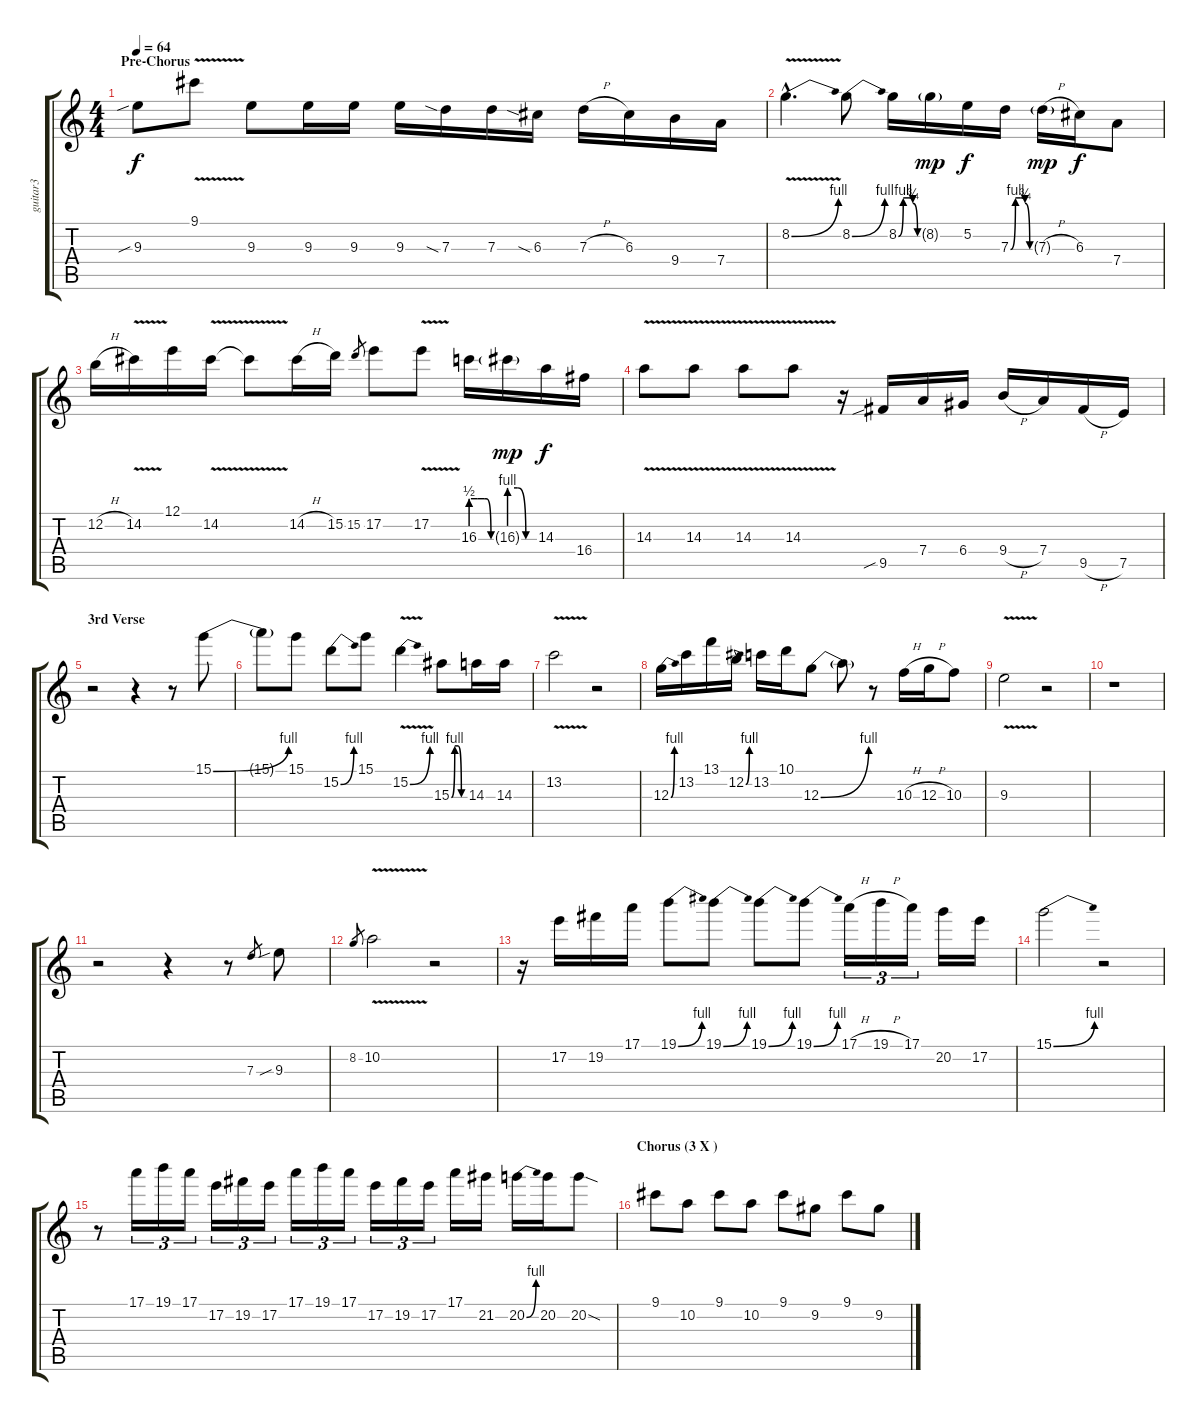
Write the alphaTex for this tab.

\track ("guitar3" "guitar3") {instrument distortionguitar}
\staff {score tabs}
\tuning (E4 B3 G3 D3 A2 E2) {hide}
\ts (4 4)
\section ("" "Pre-Chorus")
\tempo 64
\clef g2
\ks c
9.3{sib}.8{dy f} 9.1{v}.8 9.3.8 9.3.16 9.3.16 9.3.16 7.3{sia}.16 7.3.16 6.3{sia}.16 7.3{h}.16 6.3.16 9.4.16 7.4.16 |
8.2{be (bend 0 0 60 4) v hac}.4{d} 8.2{be (bend 0 0 60 4)}.8 8.2{be (custom 0 0 15 4 30 4 40 4 45 3 60 0)}.16 8.2{g}.16{dy mp} 5.2.16{dy f} 7.3{be (custom 0 0 15 4 30 4 40 4 45 3 60 0)}.16 7.3{h g}.16{dy mp} 6.3.16{dy f} 7.4.8 |
12.2{h}.16 14.2{v}.16 12.1.16 14.2{v}.16 14.2{t}.8 14.2{h}.16 15.2.16 15.2.8{gr} 17.2.8 17.2{v}.8 16.3{be (custom 0 2 20 2 40 2 45 2 60 0)}.16 16.3{be (custom 0 4 20 4 40 0 60 0) g}.16{dy mp} 14.3.16{dy f} 16.4.16 |
14.3{v}.8 14.3{v}.8 14.3{v}.8 14.3{v}.8 r.16 9.5{sib}.16 7.4.16 6.4.16 9.4{h}.16 7.4.16 9.5{h}.16 7.5.16 |
\section ("" "3rd Verse")
r.2 r.4 r.8 15.1{be (bend 0 0 60 4)}.8 |
15.1{t}.8 15.1.8 15.2{be (bend 0 0 60 4)}.8 15.1.8 15.2{be (bend 0 0 60 4) v}.4 15.3{be (custom 0 0 15 4 30 4 45 0 60 0)}.8 14.3.16 14.3.16 |
13.2{v}.2 r.2 |
12.3{be (bend 0 0 60 4)}.16 13.2.16 13.1.16 12.2{be (bend 0 0 60 4)}.16 13.2.16 10.1.16 12.3{be (bend 0 0 60 4)}.8 12.3{t}.8 r.8 10.3{h}.16 12.3{h}.16 10.3.8 |
9.3{v}.2 r.2 |
r.1 |
r.2 r.4 r.8 7.3.8{gr} 9.3{sib}.8 |
8.2.8{gr} 10.2{v}.2 r.2 |
r.16 17.2.16 19.2.16 17.1.16 19.1{be (bend 0 0 60 4)}.8 19.1{be (bend 0 0 60 4)}.8 19.1{be (bend 0 0 60 4)}.8 19.1{be (bend 0 0 60 4)}.8 17.1{h}.16{tu (3 2)} 19.1{h}.16{tu (3 2)} 17.1.16{tu (3 2)} 20.2.16 17.2.16 |
15.1{be (bend 0 0 60 4)}.2 r.2 |
r.8 17.1.16{tu (3 2)} 19.1.16{tu (3 2)} 17.1.16{tu (3 2)} 17.2.16{tu (3 2)} 19.2.16{tu (3 2)} 17.2.16{tu (3 2)} 17.1.16{tu (3 2)} 19.1.16{tu (3 2)} 17.1.16{tu (3 2)} 17.2.16{tu (3 2)} 19.2.16{tu (3 2)} 17.2.16{tu (3 2)} 17.1.16 21.2.16 20.2{be (bend 0 0 60 4)}.16 20.2.16 20.2{sod}.8 |
\section ("" "Chorus (3 X )")
9.1.8 10.2.8 9.1.8 10.2.8 9.1.8 9.2.8 9.1.8 9.2.8
